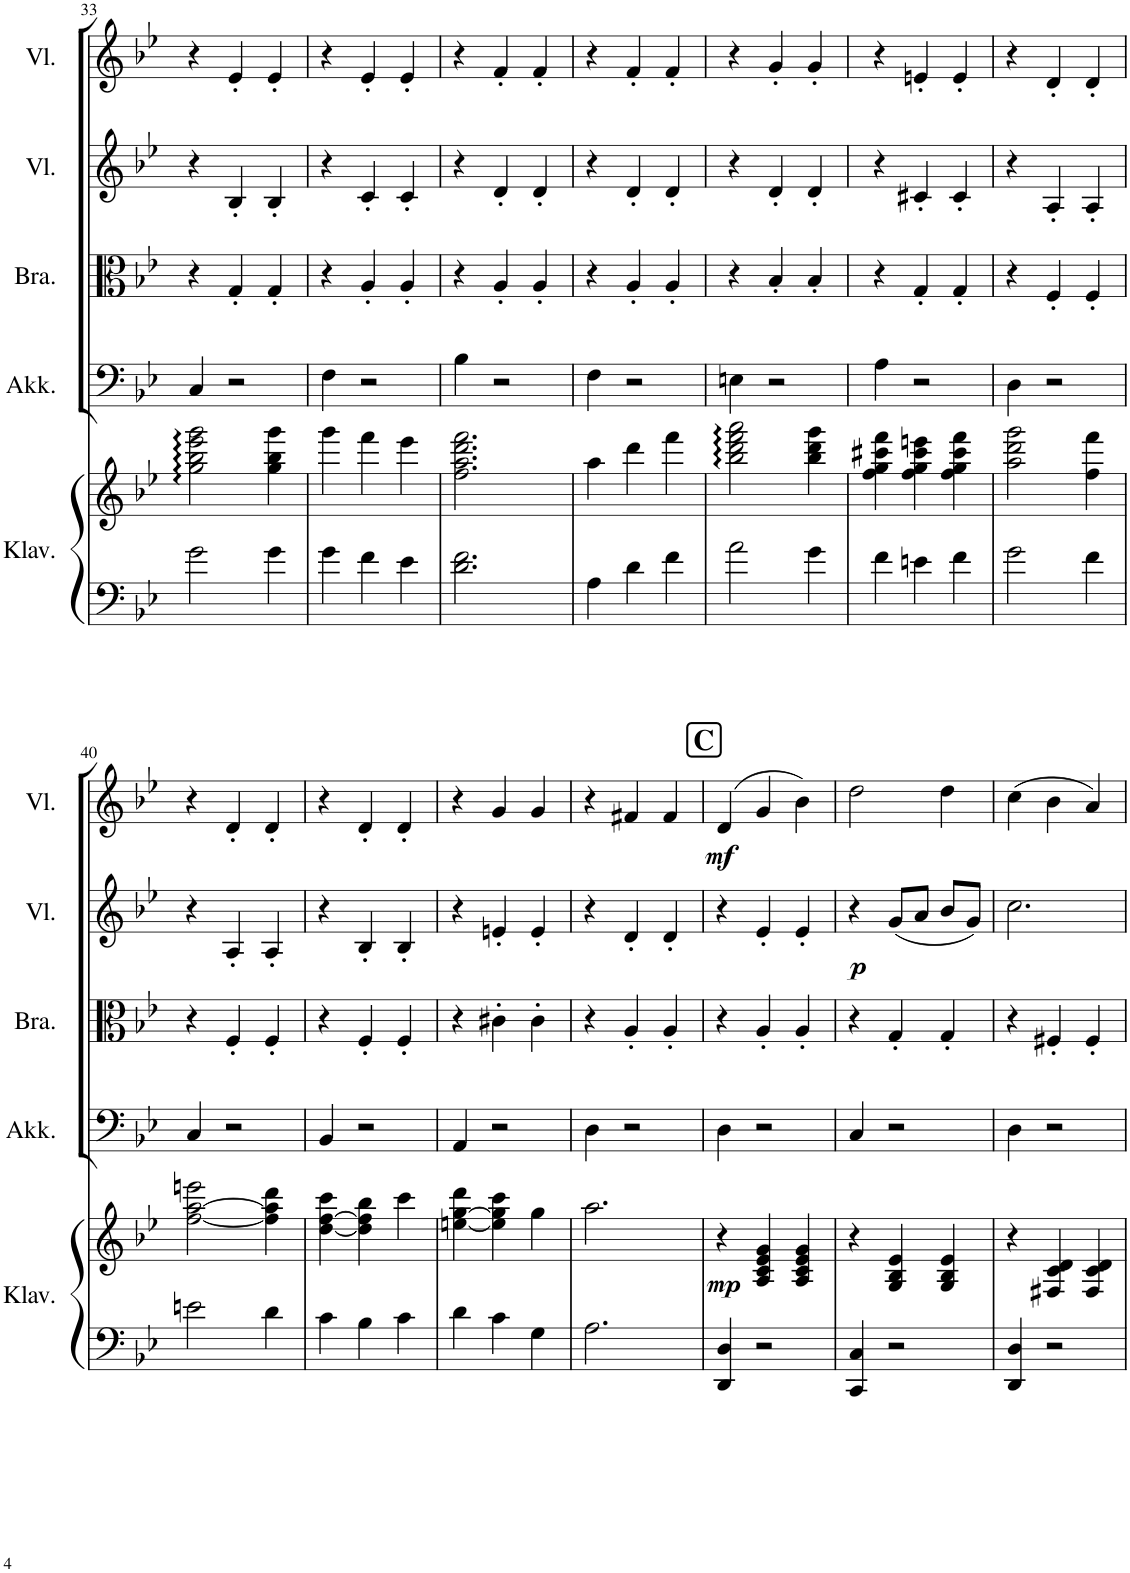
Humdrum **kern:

**kern	**kern	**dynam	**kern	**kern	**kern	**dynam	**kern	**dynam
*part5	*part5	*part5	*part4	*part3	*part2	*part2	*part1	*part1
*staff6	*staff5	*staff5/6	*staff4	*staff3	*staff2	*staff2	*staff1	*staff1
*I"Klavier	*	*	*I"Akkordeon	*I"Bratsche	*I"Violine	*	*I"Violine	*
*I'Klav.	*	*	*I'Akk.	*I'Bra.	*I'Vl.	*	*I'Vl.	*
!!LO:PB:g=z
*clefF4	*clefG2	*	*clefF4	*clefC3	*clefG2	*	*clefG2	*
*k[b-e-]	*k[b-e-]	*	*k[b-e-]	*k[b-e-]	*k[b-e-]	*	*k[b-e-]	*
*M3/4	*M3/4	*	*M3/4	*M3/4	*M3/4	*	*M3/4	*
=33	=33	=33	=33	=33	=33	=33	=33	=33
2g\	2gg\ 2bb-\ 2eee-\ 2ggg\	.	4C/	4r	4r	.	4r	.
.	.	.	2r	4G'/	4B-'/	.	4e-'/	.
4g\	4gg\ 4bb-\ 4ggg\	.	.	4G'/	4B-'/	.	4e-'/	.
=34	=34	=34	=34	=34	=34	=34	=34	=34
4g\	4ggg\	.	4F\	4r	4r	.	4r	.
4f\	4fff\	.	2r	4A'/	4c'/	.	4e-'/	.
4e-\	4eee-\	.	.	4A'/	4c'/	.	4e-'/	.
=35	=35	=35	=35	=35	=35	=35	=35	=35
2.d\ 2.f\	2.ff\ 2.aa\ 2.ddd\ 2.fff\	.	4B-\	4r	4r	.	4r	.
.	.	.	2r	4A'/	4d'/	.	4f'/	.
.	.	.	.	4A'/	4d'/	.	4f'/	.
=36	=36	=36	=36	=36	=36	=36	=36	=36
4A\	4aa\	.	4F\	4r	4r	.	4r	.
4d\	4ddd\	.	2r	4A'/	4d'/	.	4f'/	.
4f\	4fff\	.	.	4A'/	4d'/	.	4f'/	.
=37	=37	=37	=37	=37	=37	=37	=37	=37
2a\	2bb-\ 2ddd\ 2fff\ 2aaa\	.	4En\	4r	4r	.	4r	.
.	.	.	2r	4B-'/	4d'/	.	4g'/	.
4g\	4bb-\ 4ddd\ 4ggg\	.	.	4B-'/	4d'/	.	4g'/	.
=38	=38	=38	=38	=38	=38	=38	=38	=38
4f\	4ff\ 4gg\ 4ccc#X\ 4fff\	.	4A\	4r	4r	.	4r	.
4en\	4ff\ 4gg\ 4ccc#\ 4eeen\	.	2r	4G'/	4c#X'/	.	4en'/	.
4f\	4ff\ 4gg\ 4ccc#\ 4fff\	.	.	4G'/	4c#'/	.	4e'/	.
=39	=39	=39	=39	=39	=39	=39	=39	=39
2g\	2aa\ 2ddd\ 2ggg\	.	4D\	4r	4r	.	4r	.
.	.	.	2r	4F'/	4A'/	.	4d'/	.
4f\	4ff\ 4fff\	.	.	4F'/	4A'/	.	4d'/	.
!!LO:LB:g=z
=40	=40	=40	=40	=40	=40	=40	=40	=40
2en\	[2ff\ [2aa\ 2eeen\	.	4C/	4r	4r	.	4r	.
.	.	.	2r	4F'/	4A'/	.	4d'/	.
4d\	4ff\] 4aa\] 4ddd\	.	.	4F'/	4A'/	.	4d'/	.
=41	=41	=41	=41	=41	=41	=41	=41	=41
4c\	[4dd\ [4ff\ 4ccc\	.	4BB-/	4r	4r	.	4r	.
4B-\	4dd\] 4ff\] 4bb-\	.	2r	4F'/	4B-'/	.	4d'/	.
4c\	4ccc\	.	.	4F'/	4B-'/	.	4d'/	.
=42	=42	=42	=42	=42	=42	=42	=42	=42
4d\	[4een\ [4gg\ 4ddd\	.	4AA/	4r	4r	.	4r	.
4c\	4ee\] 4gg\] 4ccc\	.	2r	4c#X'\	4en'/	.	4g/	.
4G\	4gg\	.	.	4c#'\	4e'/	.	4g/	.
=43	=43	=43	=43	=43	=43	=43	=43	=43
2.A\	2.aa\	.	4D\	4r	4r	.	4r	.
.	.	.	2r	4A'/	4d'/	.	4f#X/	.
.	.	.	.	4A'/	4d'/	.	4f#/	.
=44	=44	=44	=44	=44	=44	=44	=44	=44
!!LO:REH:place=s1:a:B:cj:fs=14:t=C
!	!	!LO:DY:b	!	!	!	!	!	!LO:DY:b
4DD/ 4D/	4r	mp	4D\	4r	4r	.	(4d/	mf
2r	4A/ 4c/ 4e-/ 4g/	.	2r	4A'/	4e-'/	.	4g/	.
.	4A/ 4c/ 4e-/ 4g/	.	.	4A'/	4e-'/	.	4b-\)	.
=45	=45	=45	=45	=45	=45	=45	=45	=45
!	!	!	!	!	!	!LO:DY:b	!	!
4CC/ 4C/	4r	.	4C/	4r	4r	p	2dd\	.
2r	4G/ 4B-/ 4e-/	.	2r	4G'/	(8g/L	.	.	.
.	.	.	.	.	8a/J	.	.	.
.	4G/ 4B-/ 4e-/	.	.	4G'/	8b-/L	.	4dd\	.
.	.	.	.	.	8g/J)	.	.	.
=46	=46	=46	=46	=46	=46	=46	=46	=46
4DD/ 4D/	4r	.	4D\	4r	2.cc\	.	(4cc\	.
2r	4F#X/ 4c/ 4d/	.	2r	4F#X'/	.	.	4b-\	.
.	4F#/ 4c/ 4d/	.	.	4F#'/	.	.	4a/)	.
=	=	=	=	=	=	=	=	=
*-	*-	*-	*-	*-	*-	*-	*-	*-
